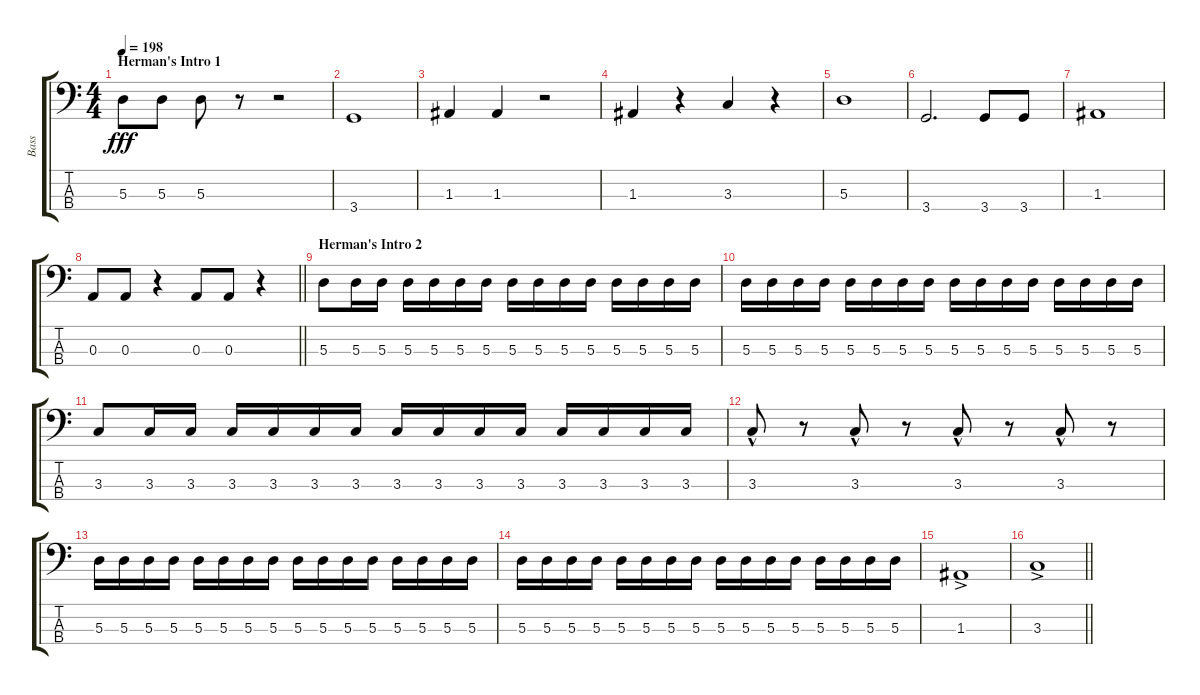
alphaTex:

\track ("Bass" "Bass") {instrument electricbassfinger}
\staff {score tabs}
\tuning (G2 D2 A1 E1) {hide}
\ts (4 4)
\section ("" "Herman's Intro 1")
\tempo 198
\clef f4
\ks c
5.3.8{dy fff instrument electricbassfinger} 5.3.8 5.3.8 r.8 r.2 |
3.4.1 |
1.3.4 1.3.4 r.2 |
1.3.4 r.4 3.3.4 r.4 |
5.3.1 |
3.4.2{d} 3.4.8 3.4.8 |
1.3.1 |
\barLineRight lightlight
0.3.8 0.3.8 r.4 0.3.8 0.3.8 r.4 |
\section ("" "Herman's Intro 2")
5.3.8 5.3.16 5.3.16 5.3.16 5.3.16 5.3.16 5.3.16 5.3.16 5.3.16 5.3.16 5.3.16 5.3.16 5.3.16 5.3.16 5.3.16 |
5.3.16 5.3.16 5.3.16 5.3.16 5.3.16 5.3.16 5.3.16 5.3.16 5.3.16 5.3.16 5.3.16 5.3.16 5.3.16 5.3.16 5.3.16 5.3.16 |
3.3.8 3.3.16 3.3.16 3.3.16 3.3.16 3.3.16 3.3.16 3.3.16 3.3.16 3.3.16 3.3.16 3.3.16 3.3.16 3.3.16 3.3.16 |
3.3{hac}.8 r.8 3.3{hac}.8 r.8 3.3{hac}.8 r.8 3.3{hac}.8 r.8 |
5.3.16 5.3.16 5.3.16 5.3.16 5.3.16 5.3.16 5.3.16 5.3.16 5.3.16 5.3.16 5.3.16 5.3.16 5.3.16 5.3.16 5.3.16 5.3.16 |
5.3.16 5.3.16 5.3.16 5.3.16 5.3.16 5.3.16 5.3.16 5.3.16 5.3.16 5.3.16 5.3.16 5.3.16 5.3.16 5.3.16 5.3.16 5.3.16 |
1.3{ac}.1 |
\barLineRight lightlight
3.3{ac}.1
